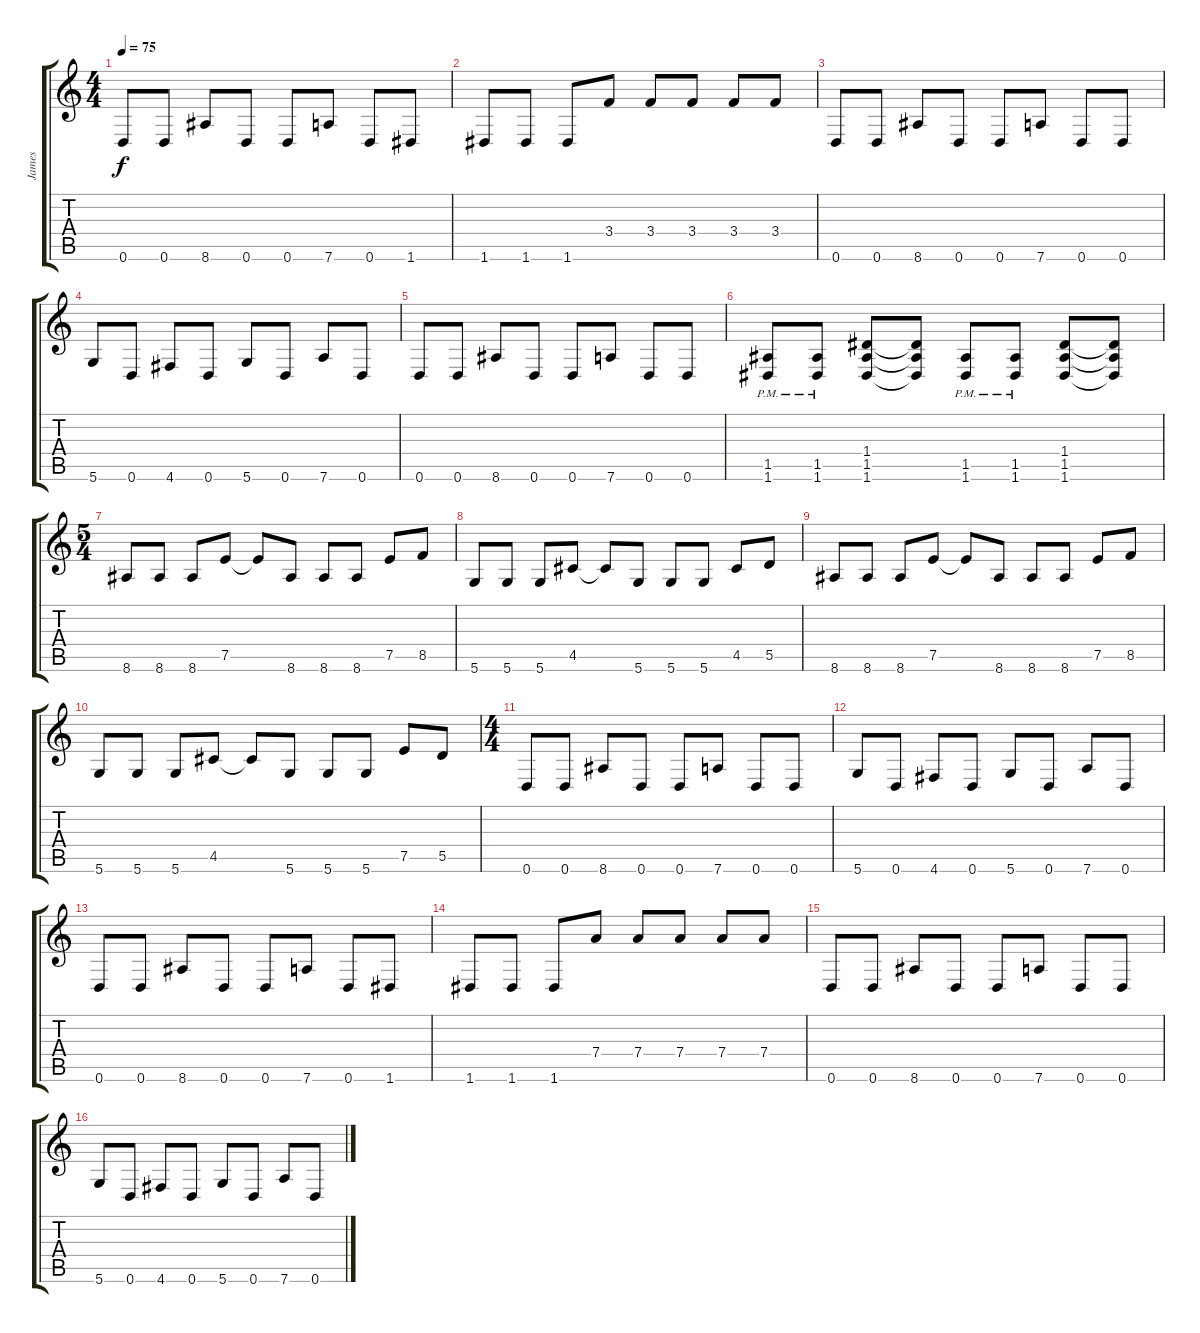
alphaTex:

\track ("James" "James") {instrument distortionguitar}
\staff {score tabs}
\tuning (E4 B3 G3 D3 A2 D2) {hide}
\ts (4 4)
\tempo 75
\clef g2
\ks c
0.6.8{dy f} 0.6.8 8.6.8 0.6.8 0.6.8 7.6.8 0.6.8 1.6.8 |
1.6.8 1.6.8 1.6.8 3.4.8 3.4.8 3.4.8 3.4.8 3.4.8 |
0.6.8 0.6.8 8.6.8 0.6.8 0.6.8 7.6.8 0.6.8 0.6.8 |
5.6.8 0.6.8 4.6.8 0.6.8 5.6.8 0.6.8 7.6.8 0.6.8 |
0.6.8 0.6.8 8.6.8 0.6.8 0.6.8 7.6.8 0.6.8 0.6.8 |
(1.5{pm} 1.6{pm}).8 (1.5{pm} 1.6{pm}).8 (1.4 1.5 1.6).8 (1.4{t} 1.5{t} 1.6{t}).8 (1.5{pm} 1.6{pm}).8 (1.5{pm} 1.6{pm}).8 (1.4 1.5 1.6).8 (1.4{t} 1.5{t} 1.6{t}).8 |
\ts (5 4)
8.6.8 8.6.8 8.6.8 7.5.8 7.5{t}.8 8.6.8 8.6.8 8.6.8 7.5.8 8.5.8 |
5.6.8 5.6.8 5.6.8 4.5.8 4.5{t}.8 5.6.8 5.6.8 5.6.8 4.5.8 5.5.8 |
8.6.8 8.6.8 8.6.8 7.5.8 7.5{t}.8 8.6.8 8.6.8 8.6.8 7.5.8 8.5.8 |
5.6.8 5.6.8 5.6.8 4.5.8 4.5{t}.8 5.6.8 5.6.8 5.6.8 7.5.8 5.5.8 |
\ts (4 4)
0.6.8 0.6.8 8.6.8 0.6.8 0.6.8 7.6.8 0.6.8 0.6.8 |
5.6.8 0.6.8 4.6.8 0.6.8 5.6.8 0.6.8 7.6.8 0.6.8 |
0.6.8 0.6.8 8.6.8 0.6.8 0.6.8 7.6.8 0.6.8 1.6.8 |
1.6.8 1.6.8 1.6.8 7.4.8 7.4.8 7.4.8 7.4.8 7.4.8 |
0.6.8 0.6.8 8.6.8 0.6.8 0.6.8 7.6.8 0.6.8 0.6.8 |
5.6.8 0.6.8 4.6.8 0.6.8 5.6.8 0.6.8 7.6.8 0.6.8
